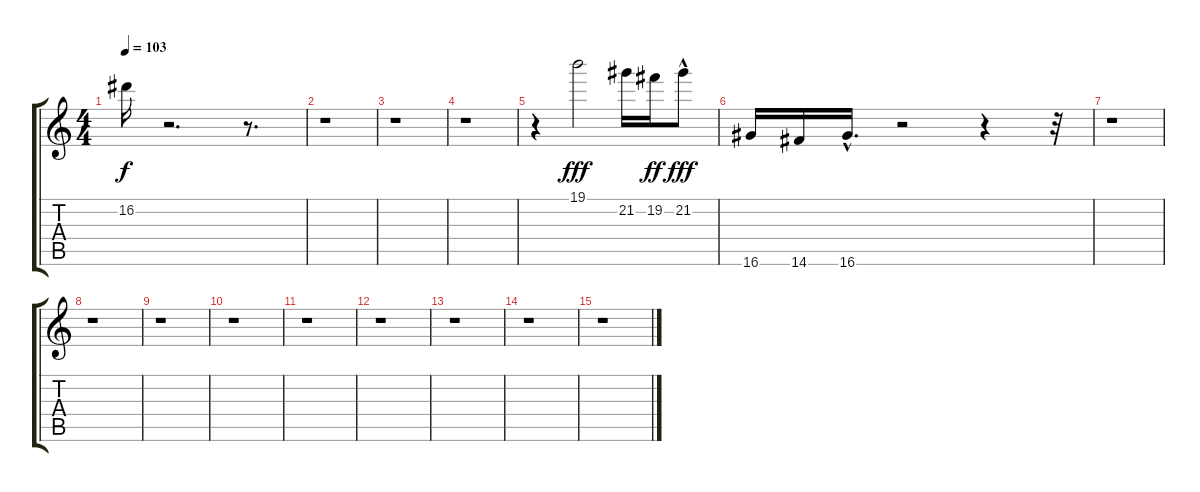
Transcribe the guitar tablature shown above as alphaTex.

\track "" {instrument overdrivenguitar}
\staff {score tabs}
\tuning (E4 B3 G3 D3 A2 E2) {hide}
\ts (4 4)
\tempo 103
\clef g2
\ks c
16.2{t}.16{dy f} r.2{d} r.8{d} |
r.1 |
r.1 |
r.1 |
r.4 19.1.2{dy fff} 21.2.16 19.2.16{dy ff} 21.2{hac}.8{dy fff} |
16.6.16 14.6.16 16.6{hac}.16{d} r.2 r.4 r.32 |
r.1 |
r.1 |
r.1 |
r.1 |
r.1 |
r.1 |
r.1 |
r.1 |
r.1
